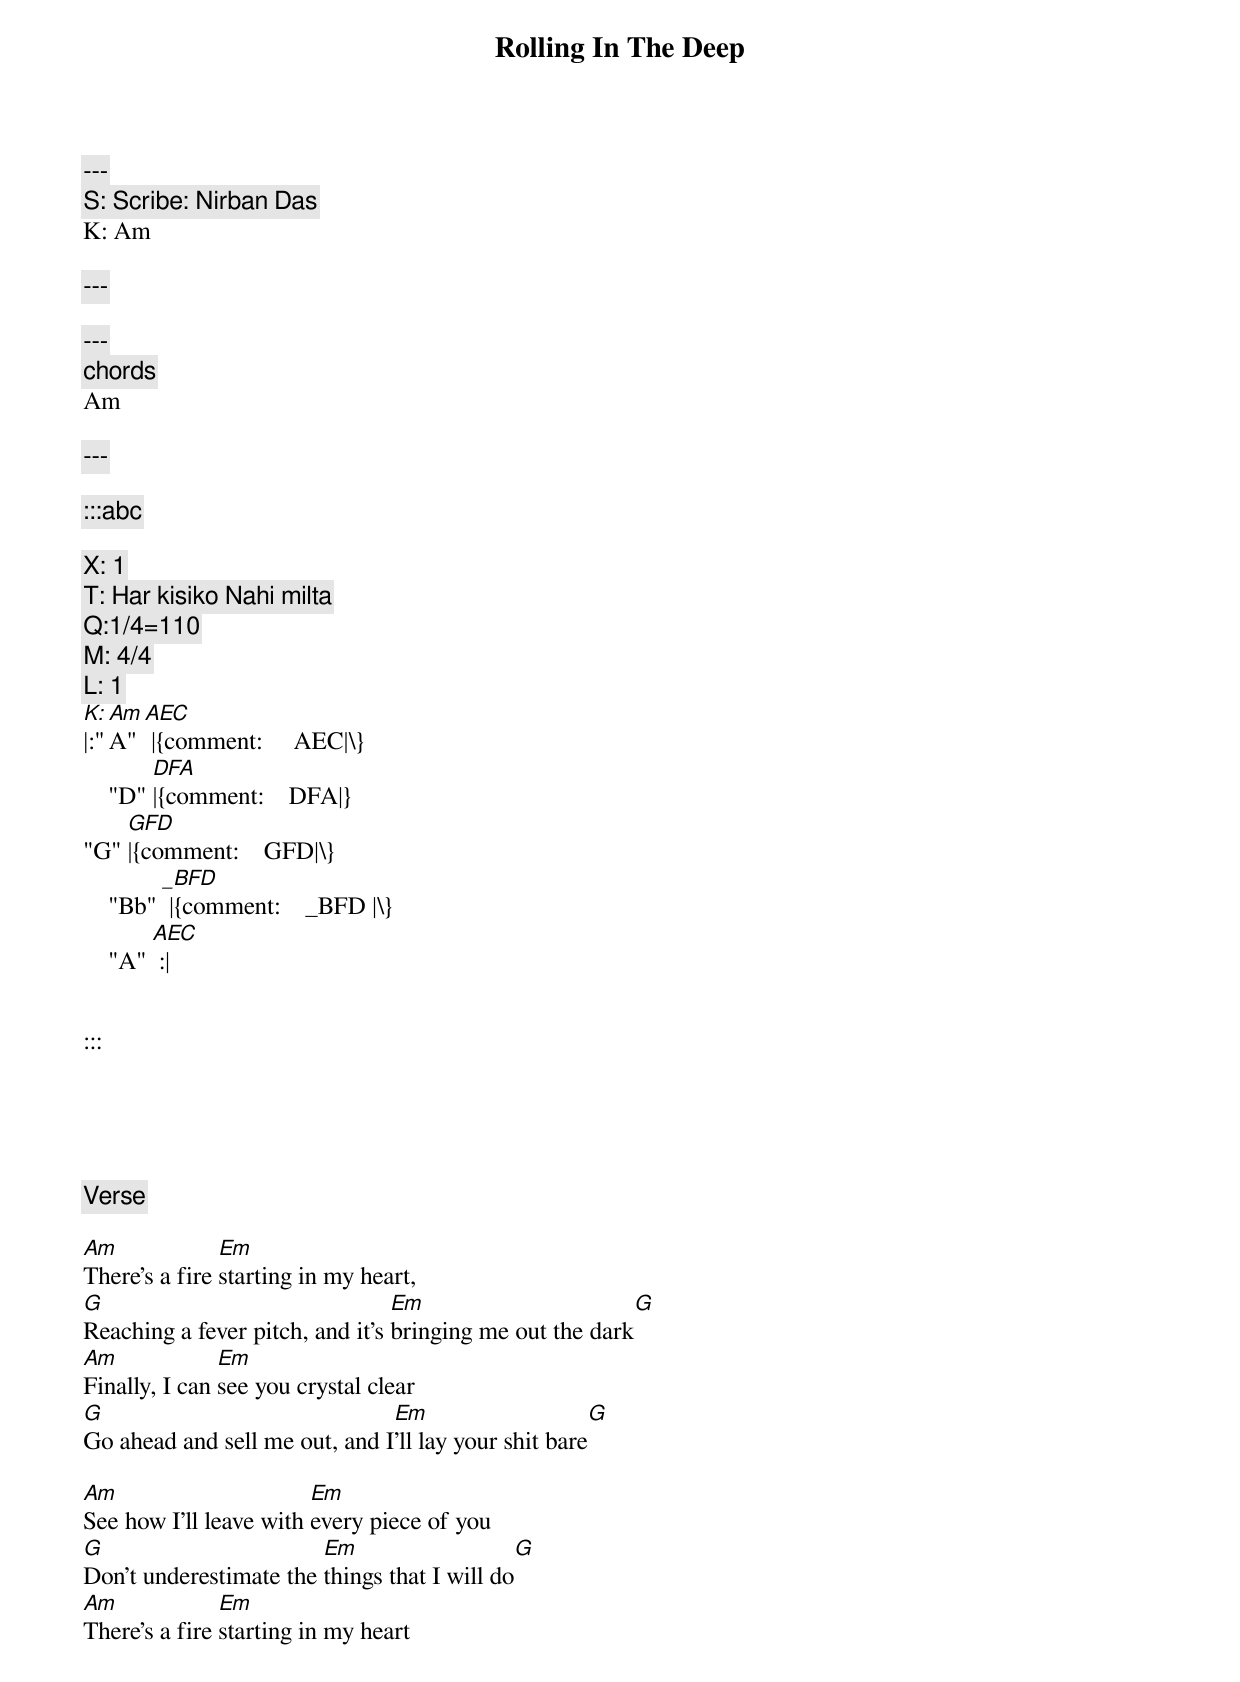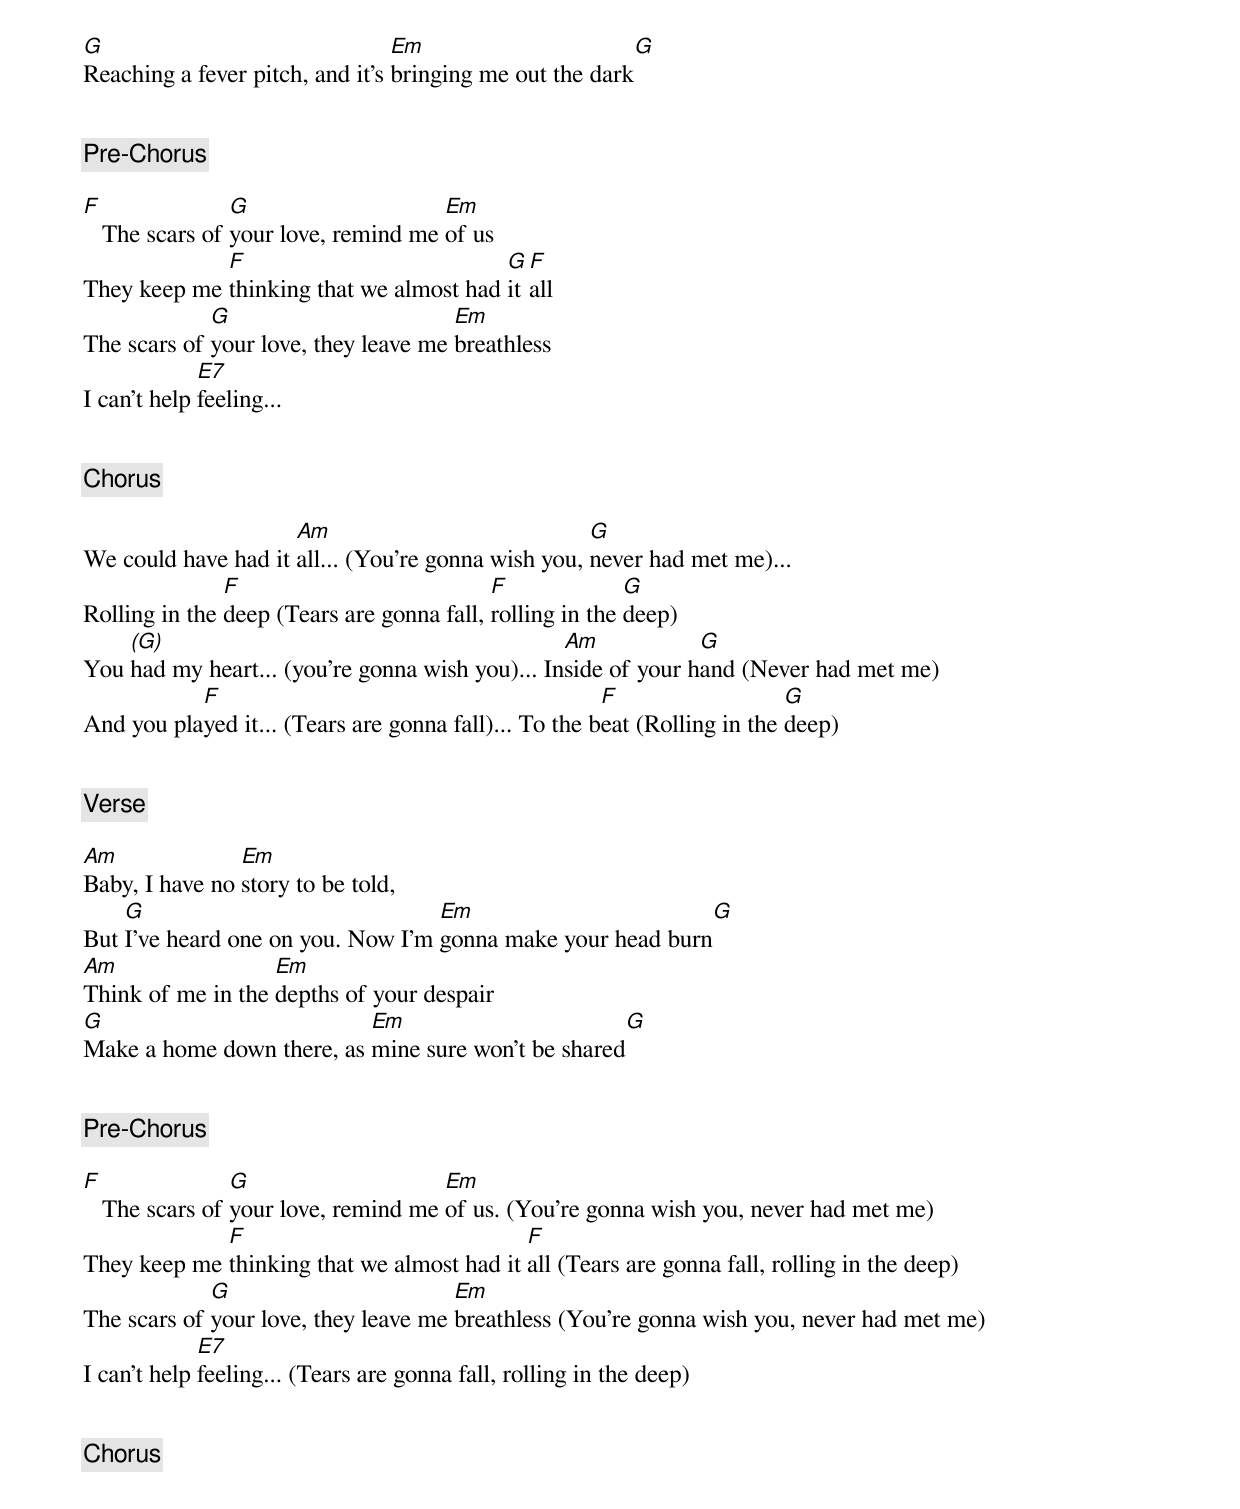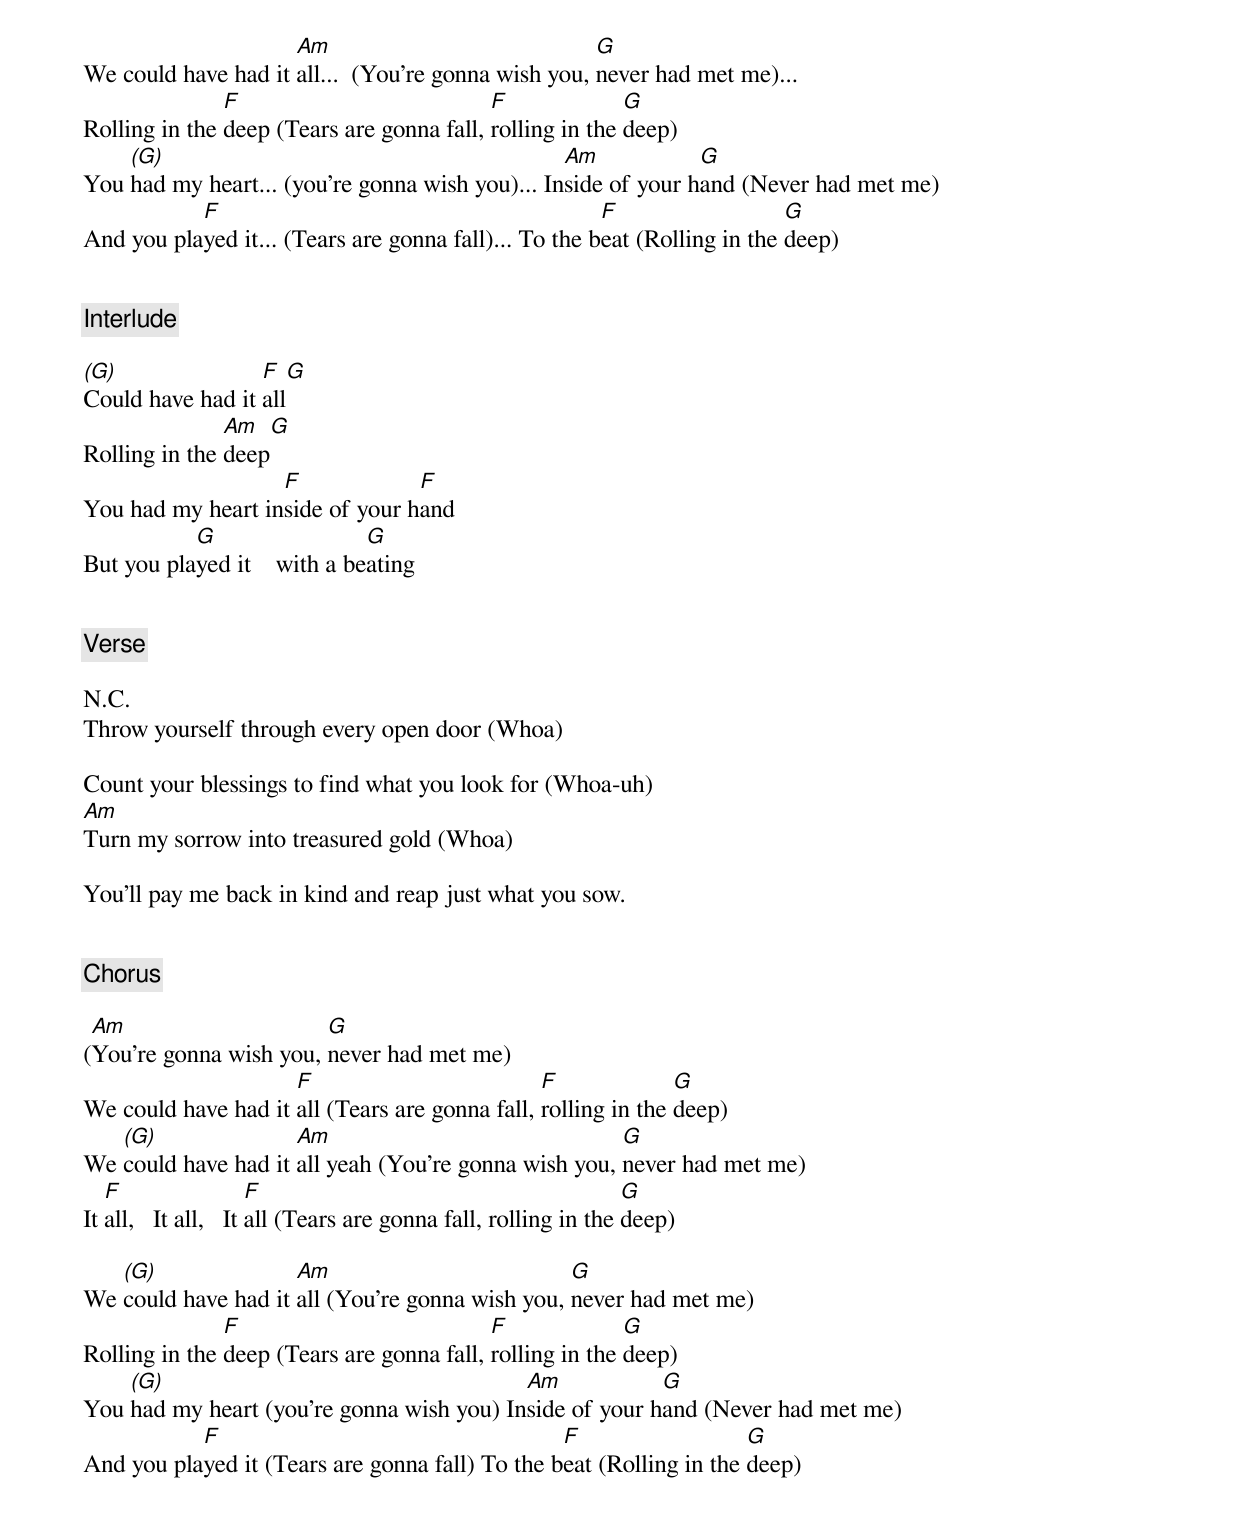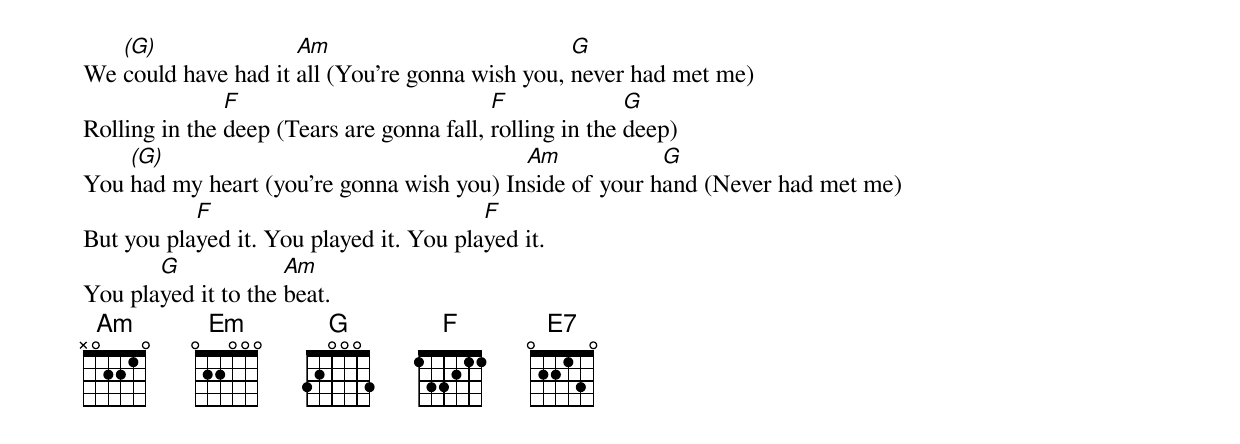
Rolling In The Deep


---
S: Scribe: Nirban Das
K: Am

---

---
chords
Am

---

:::abc

X: 1
T: Har kisiko Nahi milta
Q:1/4=110
M: 4/4
L: 1
K: Am
|:"A" [AEC] |\
     [AEC]|\
    "D" [DFA]|\
    [DFA]|
"G" [GFD]|\
    [GFD]|\
    "Bb" [_BFD] |\
    [_BFD] |\
    "A" [AEC] :|


:::





[Verse]

Am             Em
There's a fire starting in my heart,
G                                Em                       G
Reaching a fever pitch, and it's bringing me out the dark
Am             Em
Finally, I can see you crystal clear
G                              Em                     G
Go ahead and sell me out, and I'll lay your shit bare

Am                      Em
See how I'll leave with every piece of you
G                       Em                    G
Don't underestimate the things that I will do
Am             Em
There's a fire starting in my heart
G                                Em                       G
Reaching a fever pitch, and it's bringing me out the dark


[Pre-Chorus]

F               G                    Em
   The scars of your love, remind me of us
             F                           G  F
They keep me thinking that we almost had it all
             G                        Em
The scars of your love, they leave me breathless
             E7
I can't help feeling...


[Chorus]

                     Am                             G
We could have had it all... (You're gonna wish you, never had met me)...
               F                           F              G
Rolling in the deep (Tears are gonna fall, rolling in the deep)
    (G)                                          Am            G
You had my heart... (you're gonna wish you)... Inside of your hand (Never had met me)
           F                                           F                   G
And you played it... (Tears are gonna fall)... To the beat (Rolling in the deep)


[Verse]

Am              Em
Baby, I have no story to be told,
    G                              Em                        G
But I've heard one on you. Now I'm gonna make your head burn
Am                 Em
Think of me in the depths of your despair
G                          Em                        G
Make a home down there, as mine sure won't be shared


[Pre-Chorus]

F               G                    Em
   The scars of your love, remind me of us. (You're gonna wish you, never had met me)
             F                              F
They keep me thinking that we almost had it all (Tears are gonna fall, rolling in the deep)
             G                        Em
The scars of your love, they leave me breathless (You're gonna wish you, never had met me)
             E7
I can't help feeling... (Tears are gonna fall, rolling in the deep)


[Chorus]

                     Am                              G
We could have had it all...  (You're gonna wish you, never had met me)...
               F                           F              G
Rolling in the deep (Tears are gonna fall, rolling in the deep)
    (G)                                          Am            G
You had my heart... (you're gonna wish you)... Inside of your hand (Never had met me)
           F                                           F                   G
And you played it... (Tears are gonna fall)... To the beat (Rolling in the deep)


[Interlude]

(G)               F     G
Could have had it all
               Am     G
Rolling in the deep
                   F             F
You had my heart inside of your hand
           G                  G
But you played it    with a beating


[Verse]

N.C.
Throw yourself through every open door (Whoa)

Count your blessings to find what you look for (Whoa-uh)
Am
Turn my sorrow into treasured gold (Whoa)

You'll pay me back in kind and reap just what you sow.


[Chorus]

 Am                     G
(You're gonna wish you, never had met me)
                     F                          F              G
We could have had it all (Tears are gonna fall, rolling in the deep)
   (G)               Am                               G
We could have had it all yeah (You're gonna wish you, never had met me)
   F                   F                                         G
It all,   It all,   It all (Tears are gonna fall, rolling in the deep)

   (G)               Am                          G
We could have had it all (You're gonna wish you, never had met me)
               F                           F              G
Rolling in the deep (Tears are gonna fall, rolling in the deep)
    (G)                                    Am            G
You had my heart (you're gonna wish you) Inside of your hand (Never had met me)
           F                                     F                   G
And you played it (Tears are gonna fall) To the beat (Rolling in the deep)

   (G)               Am                          G
We could have had it all (You're gonna wish you, never had met me)
               F                           F              G
Rolling in the deep (Tears are gonna fall, rolling in the deep)
    (G)                                    Am            G
You had my heart (you're gonna wish you) Inside of your hand (Never had met me)
           F                             F
But you played it. You played it. You played it.
       G             Am
You played it to the beat.
